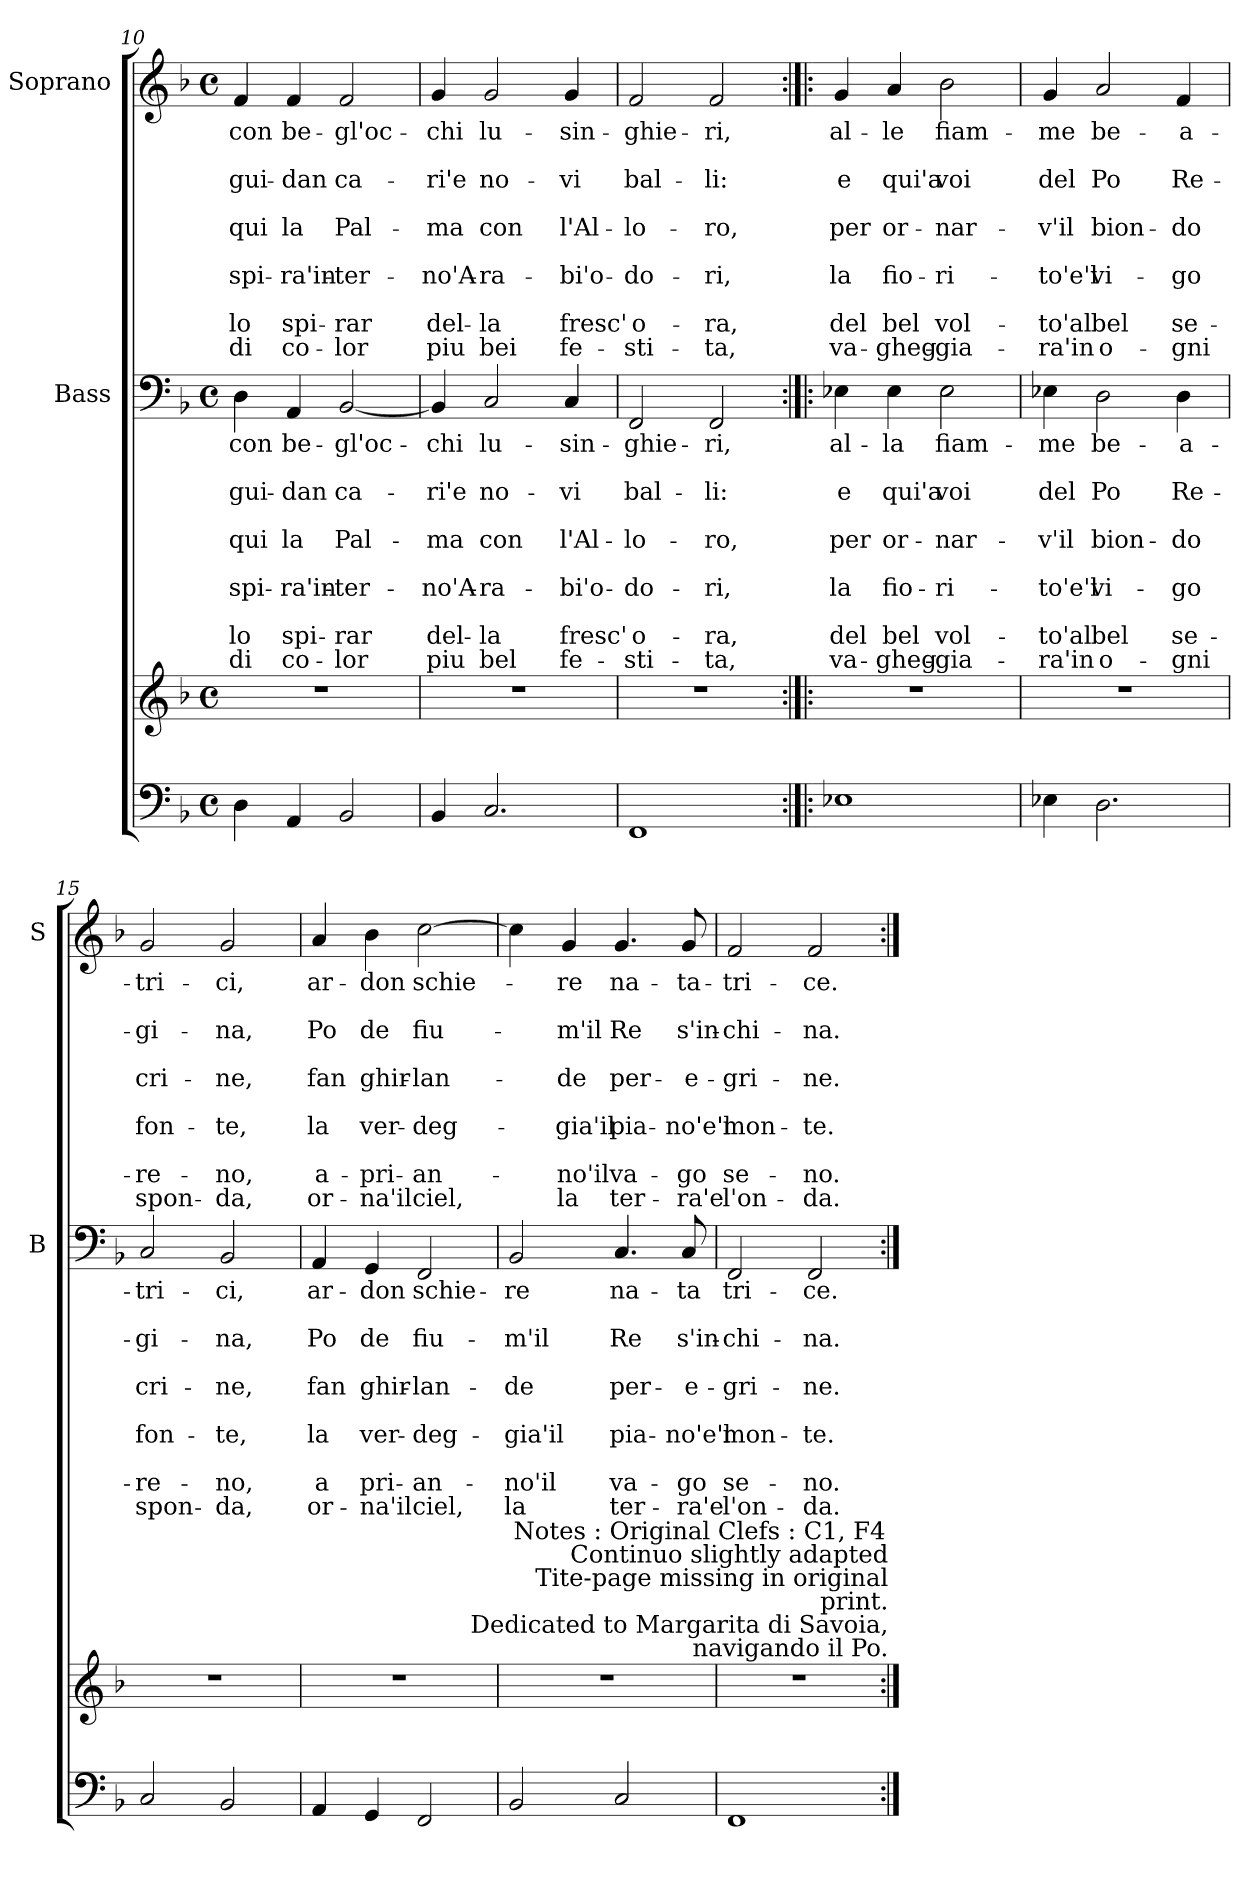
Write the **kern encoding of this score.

**kern	**kern	**kern	**text	**text	**text	**text	**text	**text	**text	**text	**text	**text	**kern	**text	**text	**text	**text	**text	**text	**text	**text	**text	**text
*part3	*part3	*part2	*part2	*part2	*part2	*part2	*part2	*part2	*part2	*part2	*part2	*part2	*part1	*part1	*part1	*part1	*part1	*part1	*part1	*part1	*part1	*part1	*part1
*staff4	*staff3	*staff2	*staff2	*staff2	*staff2	*staff2	*staff2	*staff2	*staff2	*staff2	*staff2	*staff2	*staff1	*staff1	*staff1	*staff1	*staff1	*staff1	*staff1	*staff1	*staff1	*staff1	*staff1
*	*	*I"Bass	*	*	*	*	*	*	*	*	*	*	*I"Soprano	*	*	*	*	*	*	*	*	*	*
*	*	*I'B	*	*	*	*	*	*	*	*	*	*	*I'S	*	*	*	*	*	*	*	*	*	*
*clefF4	*clefG2	*clefF4	*	*	*	*	*	*	*	*	*	*	*clefG2	*	*	*	*	*	*	*	*	*	*
*k[b-]	*k[b-]	*k[b-]	*	*	*	*	*	*	*	*	*	*	*k[b-]	*	*	*	*	*	*	*	*	*	*
*F:	*F:	*F:	*	*	*	*	*	*	*	*	*	*	*F:	*	*	*	*	*	*	*	*	*	*
*M4/4	*M4/4	*M4/4	*	*	*	*	*	*	*	*	*	*	*M4/4	*	*	*	*	*	*	*	*	*	*
*met(c)	*met(c)	*met(c)	*	*	*	*	*	*	*	*	*	*	*met(c)	*	*	*	*	*	*	*	*	*	*
=10	=10	=10	=10	=10	=10	=10	=10	=10	=10	=10	=10	=10	=10	=10	=10	=10	=10	=10	=10	=10	=10	=10	=10
!	!	!	!LO:LY:b	!	!LO:LY:b	!	!LO:LY:b	!	!LO:LY:b	!	!LO:LY:b	!LO:LY:b	!	!LO:LY:b	!	!LO:LY:b	!	!LO:LY:b	!	!LO:LY:b	!	!LO:LY:b	!LO:LY:b
4D\	1r	4D\	con	.	gui-	.	qui	.	spi-	.	lo	di	4f/	con	.	gui-	.	qui	.	spi-	.	lo	di
!	!	!	!LO:LY:b	!	!LO:LY:b	!	!LO:LY:b	!	!LO:LY:b	!	!LO:LY:b	!LO:LY:b	!	!LO:LY:b	!	!LO:LY:b	!	!LO:LY:b	!	!LO:LY:b	!	!LO:LY:b	!LO:LY:b
4AA/	.	4AA/	be-	.	-dan	.	la	.	-ra'in-	.	spi-	co-	4f/	be-	.	-dan	.	la	.	-ra'in-	.	spi-	co-
!	!	!	!LO:LY:b	!	!LO:LY:b	!	!LO:LY:b	!	!LO:LY:b	!	!LO:LY:b	!LO:LY:b	!	!LO:LY:b	!	!LO:LY:b	!	!LO:LY:b	!	!LO:LY:b	!	!LO:LY:b	!LO:LY:b
2BB-/	.	[2BB-/	-gl'oc-	.	ca-	.	Pal-	.	-ter-	.	-rar	-lor	2f/	-gl'oc-	.	ca-	.	Pal-	.	-ter-	.	-rar	-lor
!!LO:PB:g=z
=11	=11	=11	=11	=11	=11	=11	=11	=11	=11	=11	=11	=11	=11	=11	=11	=11	=11	=11	=11	=11	=11	=11	=11
!	!	!	!LO:LY:b	!	!LO:LY:b	!	!LO:LY:b	!	!LO:LY:b	!	!LO:LY:b	!LO:LY:b	!	!LO:LY:b	!	!LO:LY:b	!	!LO:LY:b	!	!LO:LY:b	!	!LO:LY:b	!LO:LY:b
4BB-/	1r	4BB-/]	-chi	.	-ri'e	.	-ma	.	-no'A-	.	del-	piu	4g/	-chi	.	-ri'e	.	-ma	.	-no'A-	.	del-	piu
!	!	!	!LO:LY:b	!	!LO:LY:b	!	!LO:LY:b	!	!LO:LY:b	!	!LO:LY:b	!LO:LY:b	!	!LO:LY:b	!	!LO:LY:b	!	!LO:LY:b	!	!LO:LY:b	!	!LO:LY:b	!LO:LY:b
2.C/	.	2C/	lu-	.	no-	.	con	.	-ra-	.	-la	bel	2g/	lu-	.	no-	.	con	.	-ra-	.	-la	bei
!	!	!	!LO:LY:b	!	!LO:LY:b	!	!LO:LY:b	!	!LO:LY:b	!	!LO:LY:b	!LO:LY:b	!	!LO:LY:b	!	!LO:LY:b	!	!LO:LY:b	!	!LO:LY:b	!	!LO:LY:b	!LO:LY:b
.	.	4C/	-sin-	.	-vi	.	l'Al-	.	-bi'o-	.	fresc'	fe-	4g/	-sin-	.	-vi	.	l'Al-	.	-bi'o-	.	fresc'	fe-
=12	=12	=12	=12	=12	=12	=12	=12	=12	=12	=12	=12	=12	=12	=12	=12	=12	=12	=12	=12	=12	=12	=12	=12
!	!	!	!LO:LY:b	!	!LO:LY:b	!	!LO:LY:b	!	!LO:LY:b	!	!LO:LY:b	!LO:LY:b	!	!LO:LY:b	!	!LO:LY:b	!	!LO:LY:b	!	!LO:LY:b	!	!LO:LY:b	!LO:LY:b
1FF	1r	2FF/	-ghie-	.	bal-	.	-lo-	.	-do-	.	o-	-sti-	2f/	-ghie-	.	bal-	.	-lo-	.	-do-	.	o-	-sti-
!	!	!	!LO:LY:b	!	!LO:LY:b	!	!LO:LY:b	!	!LO:LY:b	!	!LO:LY:b	!LO:LY:b	!	!LO:LY:b	!	!LO:LY:b	!	!LO:LY:b	!	!LO:LY:b	!	!LO:LY:b	!LO:LY:b
.	.	2FF/	-ri,	.	-li:	.	-ro,	.	-ri,	.	-ra,	-ta,	2f/	-ri,	.	-li:	.	-ro,	.	-ri,	.	-ra,	-ta,
=13:|!|:	=13:|!|:	=13:|!|:	=13:|!|:	=13:|!|:	=13:|!|:	=13:|!|:	=13:|!|:	=13:|!|:	=13:|!|:	=13:|!|:	=13:|!|:	=13:|!|:	=13:|!|:	=13:|!|:	=13:|!|:	=13:|!|:	=13:|!|:	=13:|!|:	=13:|!|:	=13:|!|:	=13:|!|:	=13:|!|:	=13:|!|:
!	!	!	!LO:LY:b	!	!LO:LY:b	!	!LO:LY:b	!	!LO:LY:b	!	!LO:LY:b	!LO:LY:b	!	!LO:LY:b	!	!LO:LY:b	!	!LO:LY:b	!	!LO:LY:b	!	!LO:LY:b	!LO:LY:b
1E-X	1r	4E-X\	al-	.	e	.	per	.	la	.	del	va-	4g/	al-	.	e	.	per	.	la	.	del	va-
!	!	!	!LO:LY:b	!	!LO:LY:b	!	!LO:LY:b	!	!LO:LY:b	!	!LO:LY:b	!LO:LY:b	!	!LO:LY:b	!	!LO:LY:b	!	!LO:LY:b	!	!LO:LY:b	!	!LO:LY:b	!LO:LY:b
.	.	4E-\	-la	.	qui'a	.	or-	.	fio-	.	bel	-gheg-	4a/	-le	.	qui'a	.	or-	.	fio-	.	bel	-gheg-
!	!	!	!LO:LY:b	!	!LO:LY:b	!	!LO:LY:b	!	!LO:LY:b	!	!LO:LY:b	!LO:LY:b	!	!LO:LY:b	!	!LO:LY:b	!	!LO:LY:b	!	!LO:LY:b	!	!LO:LY:b	!LO:LY:b
.	.	2E-\	fiam-	.	voi	.	-nar-	.	-ri-	.	vol-	-gia-	2b-\	fiam-	.	voi	.	-nar-	.	-ri-	.	vol-	-gia-
=14	=14	=14	=14	=14	=14	=14	=14	=14	=14	=14	=14	=14	=14	=14	=14	=14	=14	=14	=14	=14	=14	=14	=14
!	!	!	!LO:LY:b	!	!LO:LY:b	!	!LO:LY:b	!	!LO:LY:b	!	!LO:LY:b	!LO:LY:b	!	!LO:LY:b	!	!LO:LY:b	!	!LO:LY:b	!	!LO:LY:b	!	!LO:LY:b	!LO:LY:b
4E-X\	1r	4E-X\	-me	.	del	.	-v'il	.	-to'e'l	.	-to'al	-ra'in	4g/	-me	.	del	.	-v'il	.	-to'e'l	.	-to'al	-ra'in
!	!	!	!LO:LY:b	!	!LO:LY:b	!	!LO:LY:b	!	!LO:LY:b	!	!LO:LY:b	!LO:LY:b	!	!LO:LY:b	!	!LO:LY:b	!	!LO:LY:b	!	!LO:LY:b	!	!LO:LY:b	!LO:LY:b
2.D\	.	2D\	be-	.	Po	.	bion-	.	vi-	.	bel	o-	2a/	be-	.	Po	.	bion-	.	vi-	.	bel	o-
!	!	!	!LO:LY:b	!	!LO:LY:b	!	!LO:LY:b	!	!LO:LY:b	!	!LO:LY:b	!LO:LY:b	!	!LO:LY:b	!	!LO:LY:b	!	!LO:LY:b	!	!LO:LY:b	!	!LO:LY:b	!LO:LY:b
.	.	4D\	-a-	.	Re-	.	-do	.	-go	.	se-	-gni	4f/	-a-	.	Re-	.	-do	.	-go	.	se-	-gni
=15	=15	=15	=15	=15	=15	=15	=15	=15	=15	=15	=15	=15	=15	=15	=15	=15	=15	=15	=15	=15	=15	=15	=15
!	!	!	!LO:LY:b	!	!LO:LY:b	!	!LO:LY:b	!	!LO:LY:b	!	!LO:LY:b	!LO:LY:b	!	!LO:LY:b	!	!LO:LY:b	!	!LO:LY:b	!	!LO:LY:b	!	!LO:LY:b	!LO:LY:b
2C/	1r	2C/	-tri-	.	-gi-	.	cri-	.	fon-	.	-re-	spon-	2g/	-tri-	.	-gi-	.	cri-	.	fon-	.	-re-	spon-
!	!	!	!LO:LY:b	!	!LO:LY:b	!	!LO:LY:b	!	!LO:LY:b	!	!LO:LY:b	!LO:LY:b	!	!LO:LY:b	!	!LO:LY:b	!	!LO:LY:b	!	!LO:LY:b	!	!LO:LY:b	!LO:LY:b
2BB-/	.	2BB-/	-ci,	.	-na,	.	-ne,	.	-te,	.	-no,	-da,	2g/	-ci,	.	-na,	.	-ne,	.	-te,	.	-no,	-da,
!!LO:LB:g=z
=16	=16	=16	=16	=16	=16	=16	=16	=16	=16	=16	=16	=16	=16	=16	=16	=16	=16	=16	=16	=16	=16	=16	=16
!	!	!	!LO:LY:b	!	!LO:LY:b	!	!LO:LY:b	!	!LO:LY:b	!	!LO:LY:b	!LO:LY:b	!	!LO:LY:b	!	!LO:LY:b	!	!LO:LY:b	!	!LO:LY:b	!	!LO:LY:b	!LO:LY:b
4AA/	1r	4AA/	ar-	.	Po	.	fan	.	la	.	a	or-	4a/	ar-	.	Po	.	fan	.	la	.	a-	or-
!	!	!	!LO:LY:b	!	!LO:LY:b	!	!LO:LY:b	!	!LO:LY:b	!	!LO:LY:b	!LO:LY:b	!	!LO:LY:b	!	!LO:LY:b	!	!LO:LY:b	!	!LO:LY:b	!	!LO:LY:b	!LO:LY:b
4GG/	.	4GG/	-don	.	de	.	ghir-	.	ver-	.	pri-	-na'il	4b-\	-don	.	de	.	ghir-	.	ver-	.	-pri-	-na'il
!	!	!	!LO:LY:b	!	!LO:LY:b	!	!LO:LY:b	!	!LO:LY:b	!	!LO:LY:b	!LO:LY:b	!	!LO:LY:b	!	!LO:LY:b	!	!LO:LY:b	!	!LO:LY:b	!	!LO:LY:b	!LO:LY:b
2FF/	.	2FF/	schie-	.	fiu-	.	-lan-	.	-deg-	.	-an-	ciel,	[2cc\	schie-	.	fiu-	.	-lan-	.	-deg-	.	-an-	ciel,
=17	=17	=17	=17	=17	=17	=17	=17	=17	=17	=17	=17	=17	=17	=17	=17	=17	=17	=17	=17	=17	=17	=17	=17
!	!	!	!LO:LY:b	!	!LO:LY:b	!	!LO:LY:b	!	!LO:LY:b	!	!LO:LY:b	!LO:LY:b	!	!	!	!	!	!	!	!	!	!	!
2BB-/	1r	2BB-/	-re	.	-m'il	.	-de	.	-gia'il	.	-no'il	la	4cc\]	.	.	.	.	.	.	.	.	.	.
!	!	!	!	!	!	!	!	!	!	!	!	!	!	!LO:LY:b	!	!LO:LY:b	!	!LO:LY:b	!	!LO:LY:b	!	!LO:LY:b	!LO:LY:b
.	.	.	.	.	.	.	.	.	.	.	.	.	4g/	-re	.	-m'il	.	-de	.	-gia'il	.	-no'il	la
!	!	!	!LO:LY:b	!	!LO:LY:b	!	!LO:LY:b	!	!LO:LY:b	!	!LO:LY:b	!LO:LY:b	!	!LO:LY:b	!	!LO:LY:b	!	!LO:LY:b	!	!LO:LY:b	!	!LO:LY:b	!LO:LY:b
2C/	.	4.C/	na-	.	Re	.	per-	.	pia-	.	va-	ter-	4.g/	na-	.	Re	.	per-	.	pia-	.	va-	ter-
!	!	!	!LO:LY:b	!	!LO:LY:b	!	!LO:LY:b	!	!LO:LY:b	!	!LO:LY:b	!LO:LY:b	!	!LO:LY:b	!	!LO:LY:b	!	!LO:LY:b	!	!LO:LY:b	!	!LO:LY:b	!LO:LY:b
.	.	8C/	-ta	.	s'in-	.	-e-	.	-no'e'l	.	-go	-ra'e	8g/	-ta-	.	s'in-	.	-e-	.	-no'e'l	.	-go	-ra'e
=18	=18	=18	=18	=18	=18	=18	=18	=18	=18	=18	=18	=18	=18	=18	=18	=18	=18	=18	=18	=18	=18	=18	=18
!	!	!	!LO:LY:b	!	!LO:LY:b	!	!LO:LY:b	!	!LO:LY:b	!	!LO:LY:b	!LO:LY:b	!	!LO:LY:b	!	!LO:LY:b	!	!LO:LY:b	!	!LO:LY:b	!	!LO:LY:b	!LO:LY:b
1FF	1r	2FF/	tri-	.	-chi-	.	-gri-	.	mon-	.	se-	l'on-	2f/	-tri-	.	-chi-	.	-gri-	.	mon-	.	se-	l'on-
!	!	!	!LO:LY:b	!	!LO:LY:b	!	!LO:LY:b	!	!LO:LY:b	!	!LO:LY:b	!LO:LY:b	!	!LO:LY:b	!	!LO:LY:b	!	!LO:LY:b	!	!LO:LY:b	!	!LO:LY:b	!LO:LY:b
.	.	2FF/	-ce.	.	-na.	.	-ne.	.	-te.	.	-no.	-da.	2f/	-ce.	.	-na.	.	-ne.	.	-te.	.	-no.	-da.
!	!LO:TX:a:t=Notes &colon; Original Clefs &colon; C1, F4\n    Continuo slightly adapted\n    Tite-page missing in original\n             print.\n     Dedicated to Margarita di Savoia,\n              navigando il Po.	!	!	!	!	!	!	!	!	!	!	!	!	!	!	!	!	!	!	!	!	!	!
=:|!	=:|!	=:|!	=:|!	=:|!	=:|!	=:|!	=:|!	=:|!	=:|!	=:|!	=:|!	=:|!	=:|!	=:|!	=:|!	=:|!	=:|!	=:|!	=:|!	=:|!	=:|!	=:|!	=:|!
*-	*-	*-	*-	*-	*-	*-	*-	*-	*-	*-	*-	*-	*-	*-	*-	*-	*-	*-	*-	*-	*-	*-	*-
